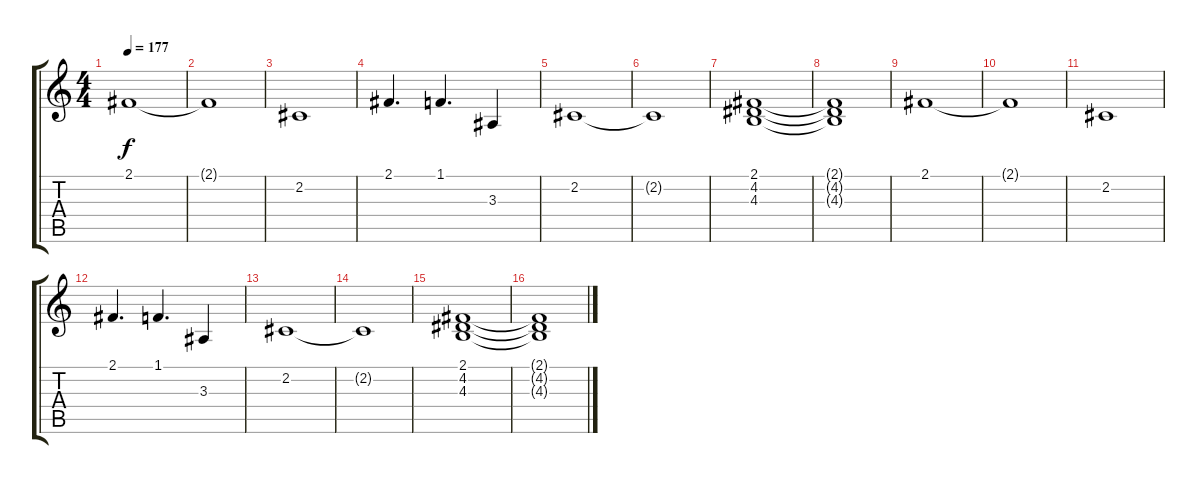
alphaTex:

\track "" {instrument fx1rain}
\staff {score tabs}
\tuning (E4 B3 G3 D3 A2 E2) {hide}
\ts (4 4)
\tempo 177
\clef g2
\ks c
2.1.1{dy f} |
2.1{t}.1 |
2.2.1 |
2.1.4{d} 1.1.4{d} 3.3.4 |
2.2.1 |
2.2{t}.1 |
(2.1 4.2 4.3).1 |
(2.1{t} 4.2{t} 4.3{t}).1 |
2.1.1 |
2.1{t}.1 |
2.2.1 |
2.1.4{d} 1.1.4{d} 3.3.4 |
2.2.1 |
2.2{t}.1 |
(2.1 4.2 4.3).1 |
(2.1{t} 4.2{t} 4.3{t}).1
